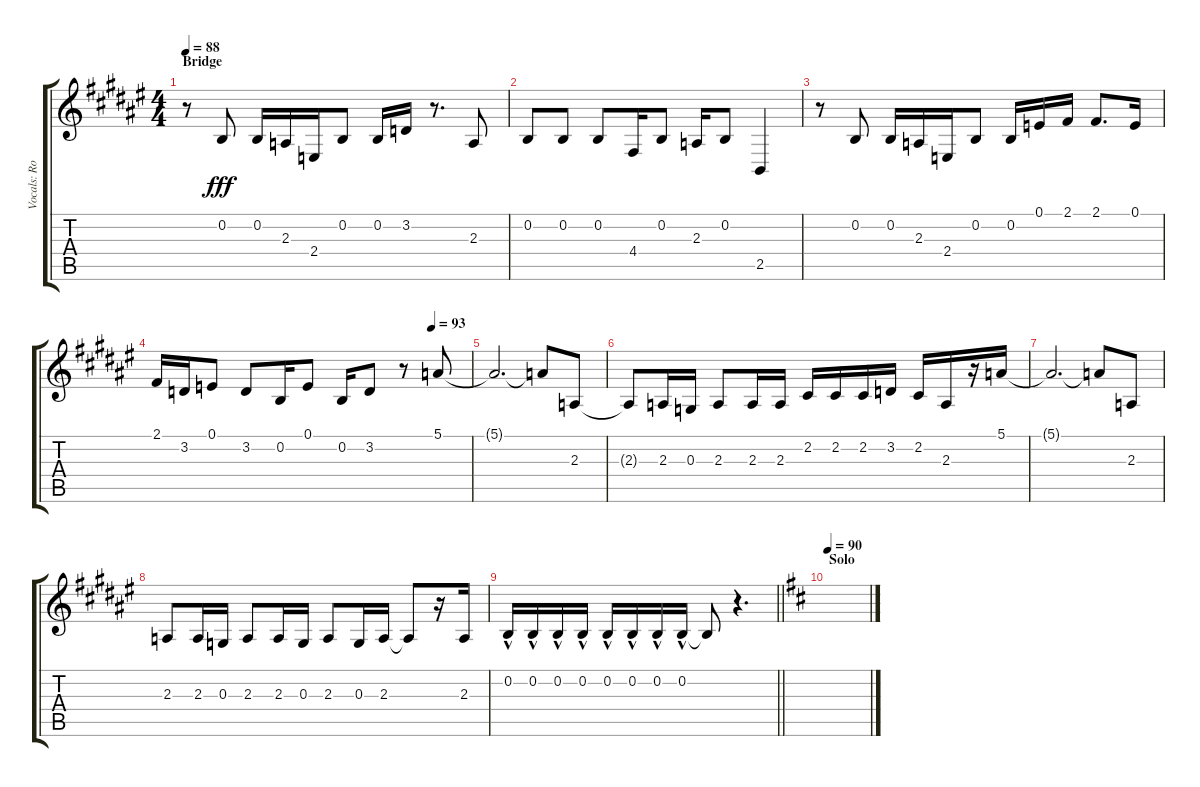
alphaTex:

\track ("Vocals: Rob" "Vocals: Ro") {instrument lead2sawtooth}
\staff {score tabs}
\tuning (E4 B3 G3 D3 A2 D2) {hide}
\ts (4 4)
\section ("" "Bridge")
\tempo 88
\clef g2
\ks f#
r.8{dy fff} 0.2.8 0.2.16 2.3.16 2.4.16 0.2.8 0.2.16 3.2.16 r.8{d} 2.3.8 |
0.2.8 0.2.8 0.2.8 4.4.16 0.2.8 2.3.16 0.2.8 2.5.4 |
r.8 0.2.8 0.2.16 2.3.16 2.4.16 0.2.8 0.2.16 0.1.16 2.1.16 2.1.8{d} 0.1.16 |
\tempo (93 0.875)
2.1.16 3.2.16 0.1.8 3.2.8 0.2.16 0.1.8 0.2.16 3.2.8 r.8 5.1.8 |
5.1{t}.2{d} 5.1{t}.8 2.3.8 |
2.3{t}.8 2.3.16 0.3.16 2.3.8 2.3.16 2.3.16 2.2.16 2.2.16 2.2.16 3.2.16 2.2.16 2.3.16 r.16 5.1.16 |
5.1{t}.2{d} 5.1{t}.8 2.3.8 |
2.3.8 2.3.16 0.3.16 2.3.8 2.3.16 0.3.16 2.3.8 0.3.16 2.3.16 2.3{t}.8 r.16 2.3.16 |
\barLineRight lightlight
0.2{hac}.16 0.2{hac}.16 0.2{hac}.16 0.2{hac}.16 0.2{hac}.16 0.2{hac}.16 0.2{hac}.16 0.2{hac}.16 0.2{t}.8 r.4{d} |
\section ("" "Solo")
\tempo 90
\ks d
